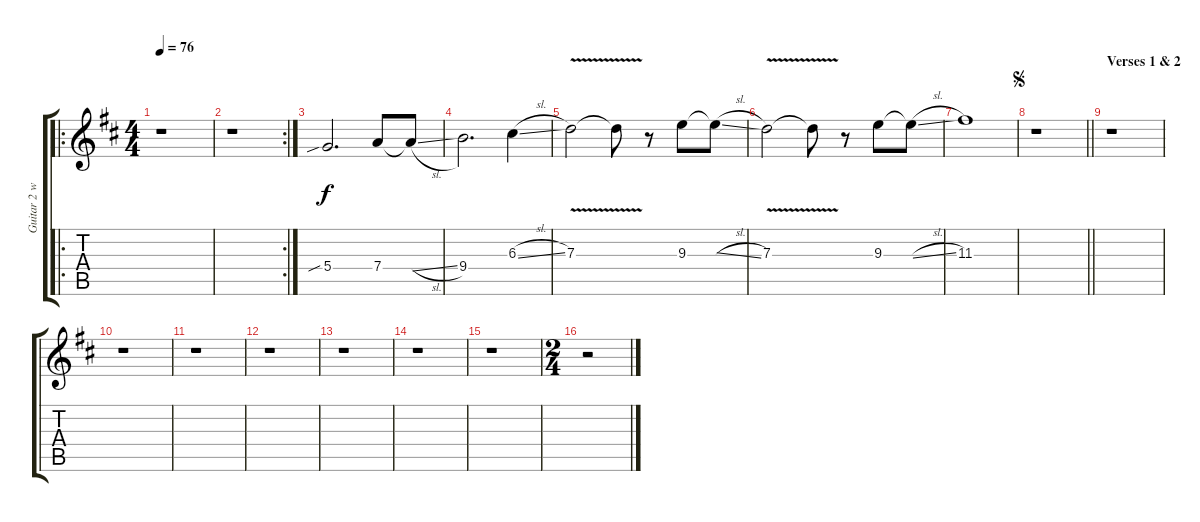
\track ("Guitar 2 w/slide" "Guitar 2 w") {instrument electricguitarclean}
\staff {score tabs}
\tuning (E4 B3 G3 D3 A2 D2) {hide}
\ro
\ts (4 4)
\tempo 76
\clef g2
\ks d
r.1{dy f instrument electricguitarclean} |
\rc 2
r.1 |
5.4{sib}.2{d} 7.4.8 7.4{sl t}.8 |
9.4.2{d} 6.3{sl}.4 |
7.3{v}.2 7.3{t}.8 r.8 9.3.8 9.3{sl t}.8 |
7.3{v}.2 7.3{t}.8 r.8 9.3.8 9.3{sl t}.8 |
11.3.1 |
\jump segno
\barLineRight lightlight
r.1 |
\section ("" "Verses 1 & 2")
r.1 |
r.1 |
r.1 |
r.1 |
r.1 |
r.1 |
r.1 |
\ts (2 4)
r.2
